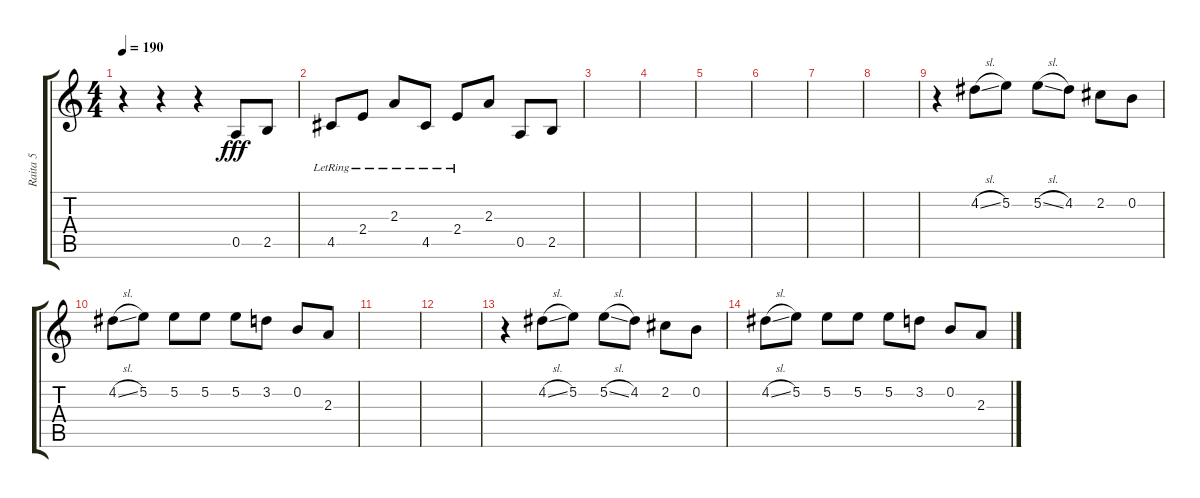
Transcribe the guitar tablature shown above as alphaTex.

\track ("Raita 5" "Raita 5") {instrument acousticguitarsteel}
\staff {score tabs}
\tuning (E4 B3 G3 D3 A2 E2) {hide}
\ts (4 4)
\tempo 190
\clef g2
\ks c
r.4{dy f instrument acousticguitarsteel} r.4 r.4 0.5.8{dy fff} 2.5.8 |
4.5{lr}.8 2.4{lr}.8 2.3{lr}.8 4.5{lr}.8 2.4{lr}.8 2.3.8 0.5.8 2.5.8 |
|
|
|
|
|
|
r.4{volume 12 instrument acousticguitarsteel} 4.2{sl}.8 5.2.8 5.2{sl}.8 4.2.8 2.2.8 0.2.8 |
4.2{sl}.8 5.2.8 5.2.8 5.2.8 5.2.8 3.2.8 0.2.8 2.3.8 |
|
|
r.4 4.2{sl}.8 5.2.8 5.2{sl}.8 4.2.8 2.2.8 0.2.8 |
4.2{sl}.8 5.2.8 5.2.8 5.2.8 5.2.8 3.2.8 0.2.8 2.3.8
